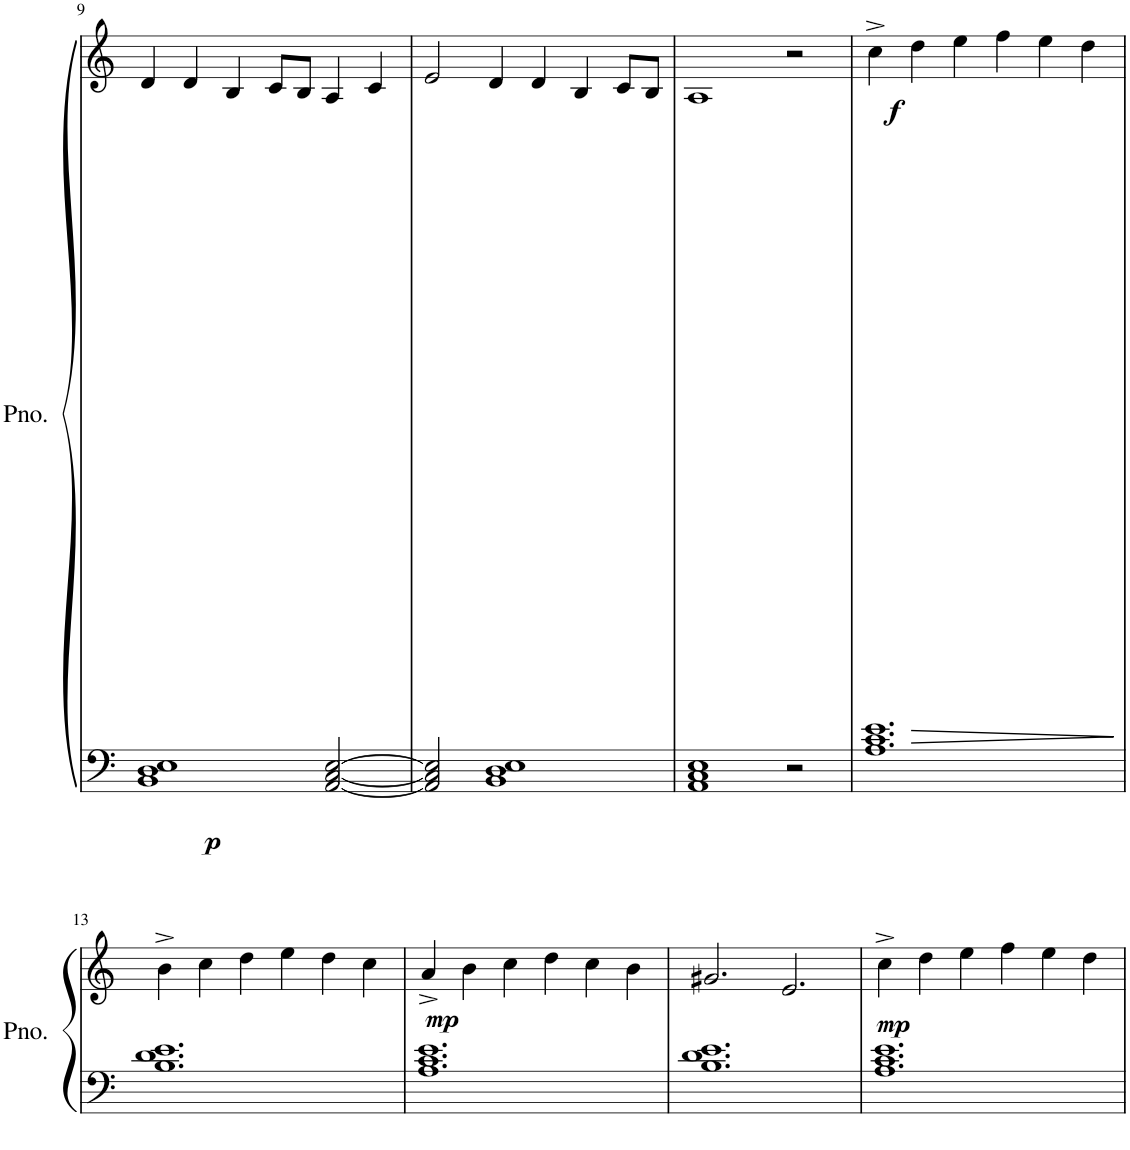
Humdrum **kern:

**kern	**kern	**dynam
*part1	*part1	*part1
*staff2	*staff1	*staff1/2
*I"Piano	*	*
*I'Pno.	*	*
!!LO:PB:g=z
*clefF4	*clefG2	*
*k[]	*k[]	*
*M6/4	*M6/4	*
=9	=9	=9
!	!	!LO:DY:b=2
1BB 1D 1E	4d/	p
.	4d/	.
.	4B/	.
.	8c/L	.
.	8B/J	.
[2AA/ [2C/ [2E/	4A/	.
.	4c/	.
=10	=10	=10
2AA/] 2C/] 2E/]	2e/	.
1BB 1D 1E	4d/	.
.	4d/	.
.	4B/	.
.	8c/L	.
.	8B/J	.
=11	=11	=11
1AA 1C 1E	1A	.
2r	2r	.
=12	=12	=12
!	!	!LO:DY:b
1.A 1.c 1.e	4cc^\	f
!	!	!LO:HP:b
.	4dd\	>
.	4ee\	.
.	4ff\	.
.	4ee\	.
.	4dd\	.
.	.	]
!!LO:LB:g=z
=13	=13	=13
1.B 1.d 1.e	4b^\	.
.	4cc\	.
.	4dd\	.
.	4ee\	.
.	4dd\	.
.	4cc\	.
=14	=14	=14
!	!	!LO:DY:b
1.A 1.c 1.e	4a^/	mp
.	4b\	.
.	4cc\	.
.	4dd\	.
.	4cc\	.
.	4b\	.
=15	=15	=15
1.B 1.d 1.e	2.g#X/	.
.	2.e/	.
=16	=16	=16
!	!	!LO:DY:b
1.A 1.c 1.e	4cc^\	mp
.	4dd\	.
.	4ee\	.
.	4ff\	.
.	4ee\	.
.	4dd\	.
=	=	=
*-	*-	*-
